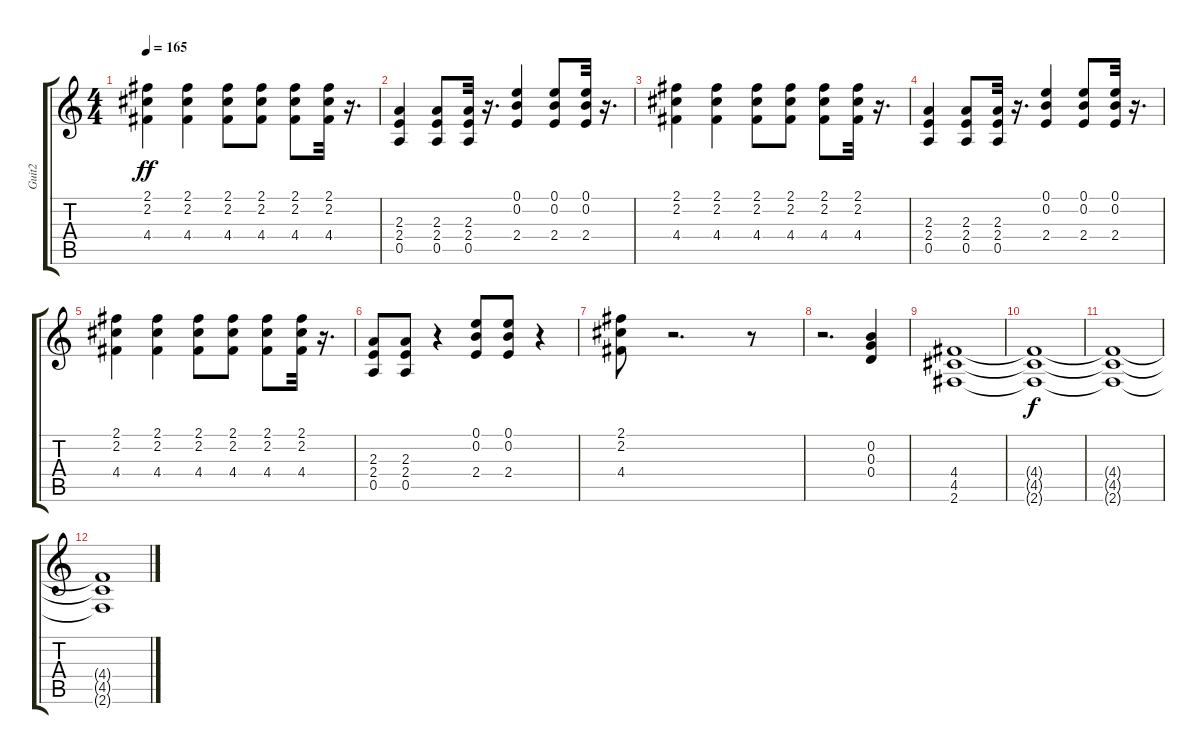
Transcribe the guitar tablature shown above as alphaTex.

\track ("Guit2" "Guit2") {instrument distortionguitar}
\staff {score tabs}
\tuning (E4 B3 G3 D3 A2 E2) {hide}
\ts (4 4)
\tempo 165
\clef g2
\ks c
(2.1 2.2 4.4).4{dy ff} (2.1 2.2 4.4).4 (2.1 2.2 4.4).8 (2.1 2.2 4.4).8 (2.1 2.2 4.4).8 (2.1 2.2 4.4).32 r.16{d} |
(2.3 2.4 0.5).4 (2.3 2.4 0.5).8 (2.3 2.4 0.5).32 r.16{d} (0.1 0.2 2.4).4 (0.1 0.2 2.4).8 (0.1 0.2 2.4).32 r.16{d} |
(2.1 2.2 4.4).4 (2.1 2.2 4.4).4 (2.1 2.2 4.4).8 (2.1 2.2 4.4).8 (2.1 2.2 4.4).8 (2.1 2.2 4.4).32 r.16{d} |
(2.3 2.4 0.5).4 (2.3 2.4 0.5).8 (2.3 2.4 0.5).32 r.16{d} (0.1 0.2 2.4).4 (0.1 0.2 2.4).8 (0.1 0.2 2.4).32 r.16{d} |
(2.1 2.2 4.4).4 (2.1 2.2 4.4).4 (2.1 2.2 4.4).8 (2.1 2.2 4.4).8 (2.1 2.2 4.4).8 (2.1 2.2 4.4).32 r.16{d} |
(2.3 2.4 0.5).8 (2.3 2.4 0.5).8 r.4 (0.1 0.2 2.4).8 (0.1 0.2 2.4).8 r.4 |
(2.1 2.2 4.4).8 r.2{d} r.8 |
r.2{d} (0.2 0.3 0.4).4 |
(4.4 4.5 2.6).1 |
(4.4{t} 4.5{t} 2.6{t}).1{dy f} |
(4.4{t} 4.5{t} 2.6{t}).1 |
(4.4{t} 4.5{t} 2.6{t}).1
